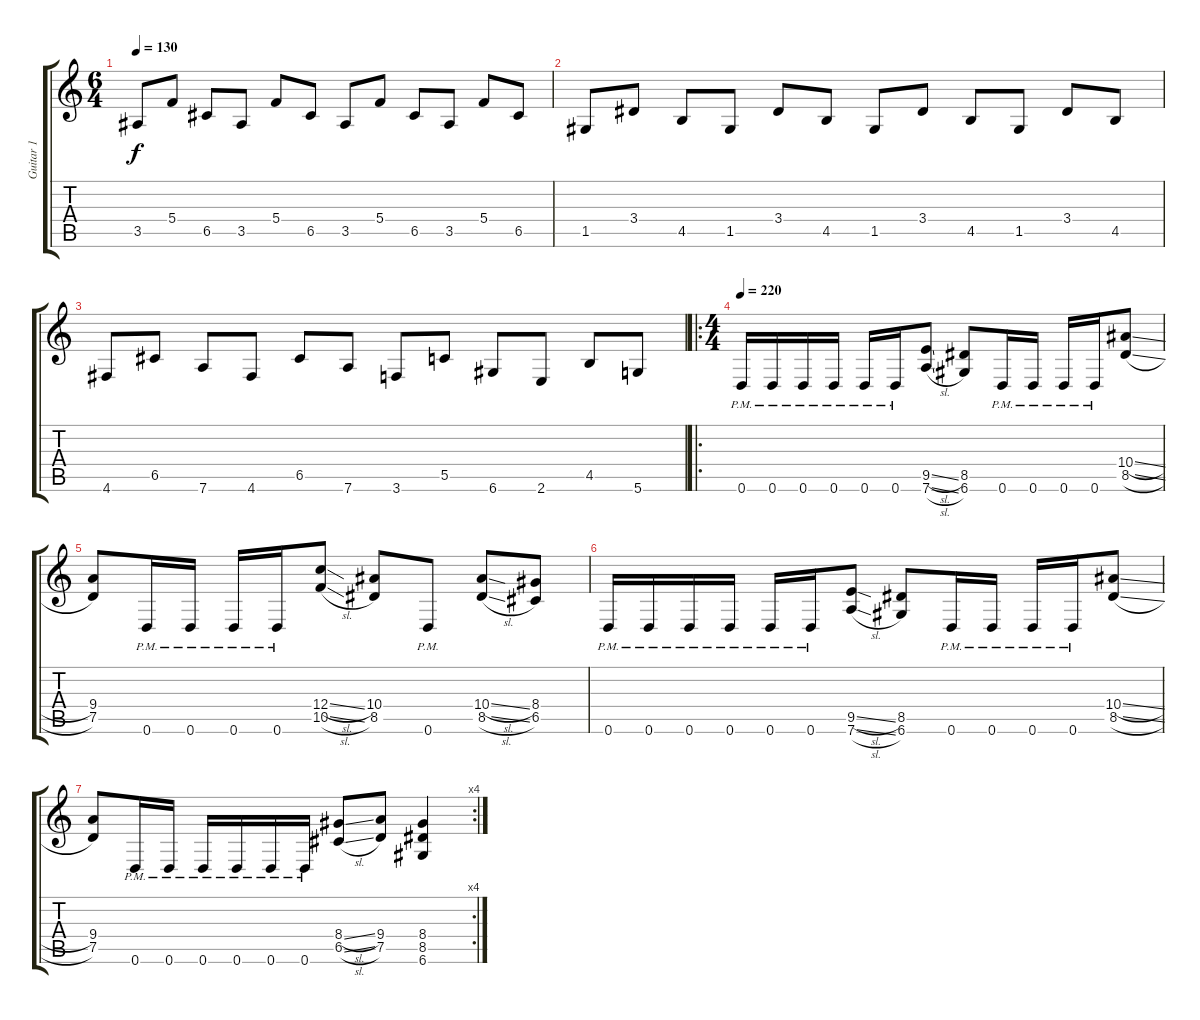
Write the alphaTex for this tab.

\track ("Guitar 1" "Guitar 1") {instrument distortionguitar}
\staff {score tabs}
\tuning (D4 A3 F3 C3 G2 D2) {hide}
\ts (6 4)
\tempo 130
\clef g2
\ks c
3.5.8{dy f} 5.4.8 6.5.8 3.5.8 5.4.8 6.5.8 3.5.8 5.4.8 6.5.8 3.5.8 5.4.8 6.5.8 |
1.5.8 3.4.8 4.5.8 1.5.8 3.4.8 4.5.8 1.5.8 3.4.8 4.5.8 1.5.8 3.4.8 4.5.8 |
4.6.8 6.5.8 7.6.8 4.6.8 6.5.8 7.6.8 3.6.8 5.5.8 6.6.8 2.6.8 4.5.8 5.6.8 |
\ro
\ts (4 4)
\tempo 220
0.6{pm}.16 0.6{pm}.16 0.6{pm}.16 0.6{pm}.16 0.6{pm}.16 0.6{pm}.16 (9.5{sl} 7.6{sl}).8 (8.5 6.6).8 0.6{pm}.16 0.6{pm}.16 0.6{pm}.16 0.6{pm}.16 (10.4{sl} 8.5{sl}).8 |
(9.4 7.5).8 0.6{pm}.16 0.6{pm}.16 0.6{pm}.16 0.6{pm}.16 (12.4{sl} 10.5{sl}).8 (10.4 8.5).8 0.6{pm}.8 (10.4{sl} 8.5{sl}).8 (8.4 6.5).8 |
0.6{pm}.16 0.6{pm}.16 0.6{pm}.16 0.6{pm}.16 0.6{pm}.16 0.6{pm}.16 (9.5{sl} 7.6{sl}).8 (8.5 6.6).8 0.6{pm}.16 0.6{pm}.16 0.6{pm}.16 0.6{pm}.16 (10.4{sl} 8.5{sl}).8 |
\rc 4
(9.4 7.5).8 0.6{pm}.16 0.6{pm}.16 0.6{pm}.16 0.6{pm}.16 0.6{pm}.16 0.6{pm}.16 (8.4{sl} 6.5{sl}).8 (9.4 7.5).8 (8.4 8.5 6.6).4
